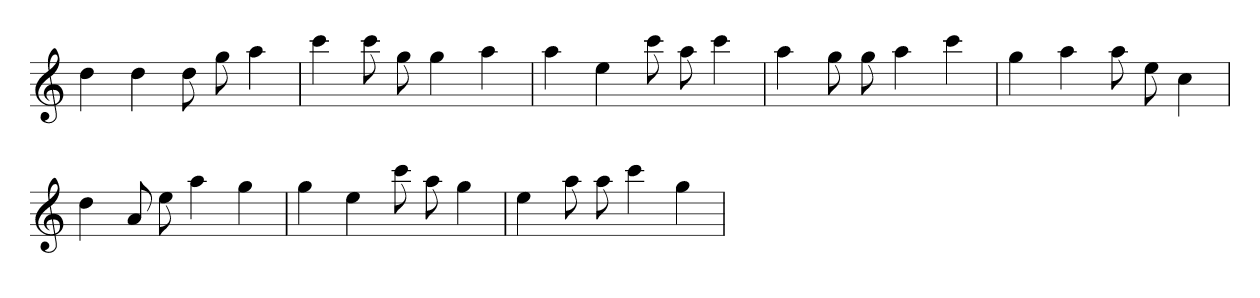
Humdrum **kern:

**kern
*part1
*staff1
*k[]
*C:
=
4dd
4dd
8dd
8gg
4aa
=
*k[]
*C:
4ccc
8ccc
8gg
4gg
4aa
=
*k[]
*C:
4aa
4ee
8ccc
8aa
4ccc
=
*k[]
*C:
4aa
8gg
8gg
4aa
4ccc
=
*k[]
*C:
4gg
4aa
8aa
8ee
4cc
=
*k[]
*C:
4dd
8a
8ee
4aa
4gg
=
*k[]
*C:
4gg
4ee
8ccc
8aa
4gg
=
*k[]
*C:
4ee
8aa
8aa
4ccc
4gg
=
*-
